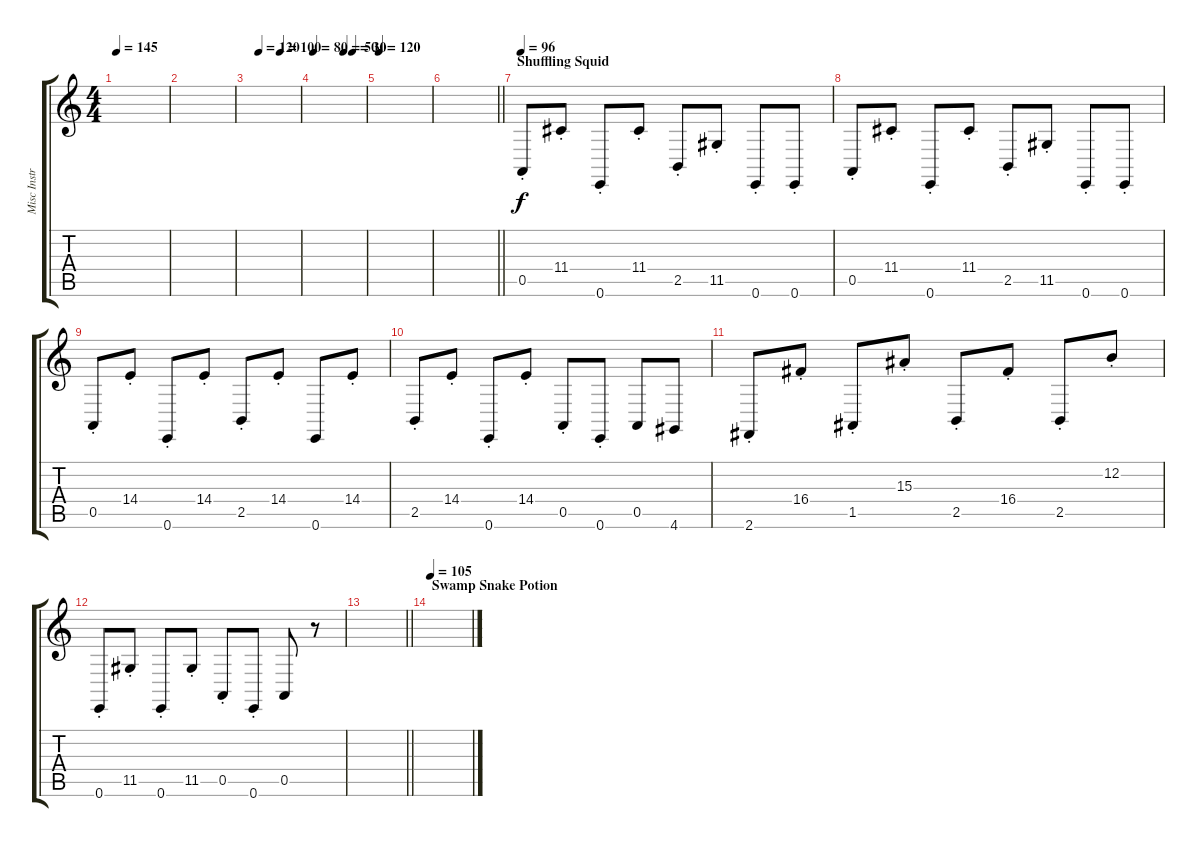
\track ("Misc Instruments" "Misc Instr") {instrument musicbox}
\staff {score tabs}
\tuning (E4 B3 G3 D3 A2 E2) {hide}
\ts (4 4)
\tempo 145
\clef g2
\ks c
|
|
\tempo (120 0.20833333333333334)
\tempo (100 0.625)
|
\tempo 80
\tempo (50 0.5833333333333334)
\tempo (30 0.75)
|
\tempo 120
|
\barLineRight lightlight
|
\section ("" "Shuffling Squid")
\tempo 96
0.5{st}.8{instrument honkytonkpiano} 11.4{st}.8 0.6{st}.8 11.4{st}.8 2.5{st}.8 11.5{st}.8 0.6{st}.8 0.6{st}.8 |
0.5{st}.8 11.4{st}.8 0.6{st}.8 11.4{st}.8 2.5{st}.8 11.5{st}.8 0.6{st}.8 0.6{st}.8 |
0.5{st}.8 14.4{st}.8 0.6{st}.8 14.4{st}.8 2.5{st}.8 14.4{st}.8 0.6.8 14.4{st}.8 |
2.5{st}.8 14.4{st}.8 0.6{st}.8 14.4{st}.8 0.5{st}.8 0.6{st}.8 0.5.8 4.6.8 |
2.6{st}.8 16.4{st}.8 1.5{st}.8 15.3{st}.8 2.5{st}.8 16.4{st}.8 2.5{st}.8 12.2{st}.8 |
0.6{st}.8 11.5{st}.8 0.6{st}.8 11.5{st}.8 0.5{st}.8 0.6{st}.8 0.5.8 r.8 |
\barLineRight lightlight
|
\section ("" "Swamp Snake Potion")
\tempo 105
